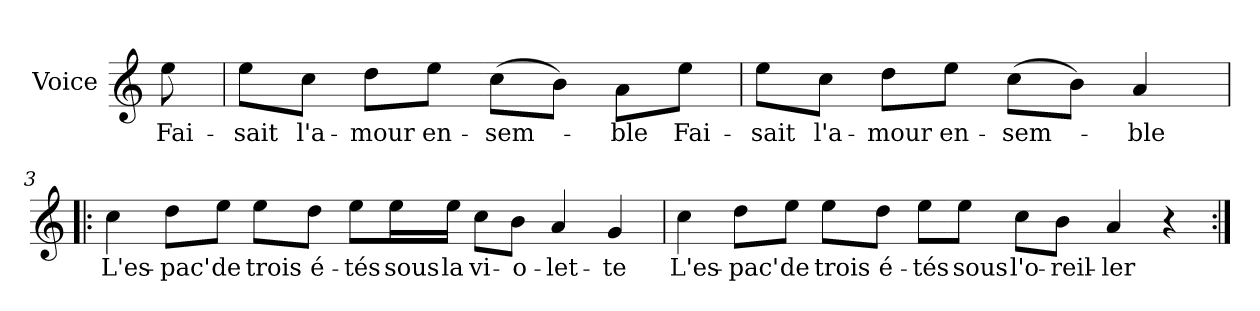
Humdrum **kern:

**kern	**text
*part1	*part1
*staff1	*staff1
*I"Voice	*
*I'V	*
*clefG2	*
*k[]	*
*C:	*
=	=
8ee\	Fai-
=1	=1
8ee\L	-sait
8cc\J	l'a-
8dd\L	-mour
8ee\J	en-
(>8cc\L	-sem-
8b\J)	.
8a\L	-ble
8ee\J	Fai-
=2	=2
8ee\L	-sait
8cc\J	l'a-
8dd\L	-mour
8ee\J	en-
(>8cc\L	-sem-
8b\J)	.
4a/	-ble
!!LO:LB:g=z
=3!|:	=3!|:
4cc\	L'es-
8dd\L	-pac'
8ee\J	de
8ee\L	trois
8dd\J	é-
8ee\L	-tés
16ee\L	sous
16ee\JJ	la
8cc\L	vi-
8b\J	-o-
4a/	-let-
4g/	-te
=4	=4
4cc\	L'es-
8dd\L	-pac'
8ee\J	de
8ee\L	trois
8dd\J	é-
8ee\L	-tés
8ee\J	sous
8cc\L	l'o-
8b\J	-reil-
4a/	-ler
4r	.
=:|!	=:|!
*-	*-
